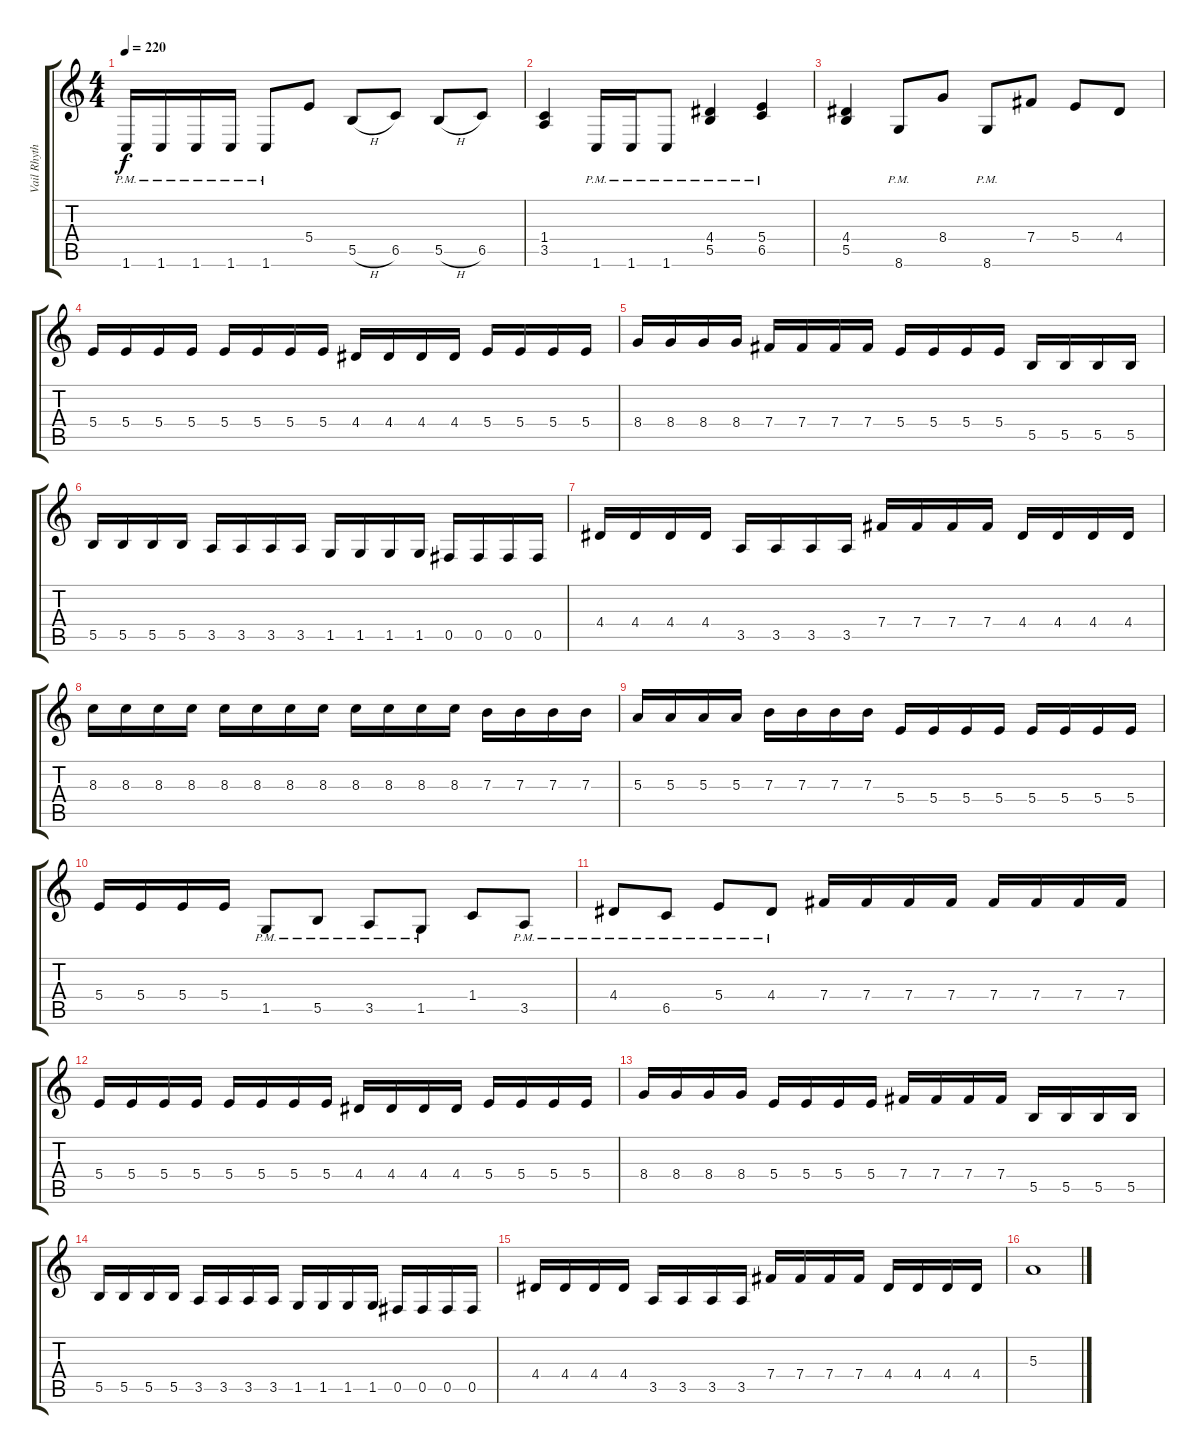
\track ("Vail Rhythm" "Vail Rhyth") {instrument overdrivenguitar}
\staff {score tabs}
\tuning (Db4 Ab3 E3 B2 Gb2 B1) {hide}
\ts (4 4)
\tempo 220
\clef g2
\ks c
1.6{pm}.16{dy f} 1.6{pm}.16 1.6{pm}.16 1.6{pm}.16 1.6{pm}.8 5.4.8 5.5{h}.8 6.5.8 5.5{h}.8 6.5.8 |
(1.4 3.5).4 1.6{pm}.16 1.6{pm}.16 1.6{pm}.8 (4.4{pm} 5.5{pm}).4 (5.4{pm} 6.5{pm}).4 |
(4.4 5.5).4 8.6{pm}.8 8.4.8 8.6{pm}.8 7.4.8 5.4.8 4.4.8 |
5.4.16 5.4.16 5.4.16 5.4.16 5.4.16 5.4.16 5.4.16 5.4.16 4.4.16 4.4.16 4.4.16 4.4.16 5.4.16 5.4.16 5.4.16 5.4.16 |
8.4.16 8.4.16 8.4.16 8.4.16 7.4.16 7.4.16 7.4.16 7.4.16 5.4.16 5.4.16 5.4.16 5.4.16 5.5.16 5.5.16 5.5.16 5.5.16 |
5.5.16 5.5.16 5.5.16 5.5.16 3.5.16 3.5.16 3.5.16 3.5.16 1.5.16 1.5.16 1.5.16 1.5.16 0.5.16 0.5.16 0.5.16 0.5.16 |
4.4.16 4.4.16 4.4.16 4.4.16 3.5.16 3.5.16 3.5.16 3.5.16 7.4.16 7.4.16 7.4.16 7.4.16 4.4.16 4.4.16 4.4.16 4.4.16 |
8.3.16 8.3.16 8.3.16 8.3.16 8.3.16 8.3.16 8.3.16 8.3.16 8.3.16 8.3.16 8.3.16 8.3.16 7.3.16 7.3.16 7.3.16 7.3.16 |
5.3.16 5.3.16 5.3.16 5.3.16 7.3.16 7.3.16 7.3.16 7.3.16 5.4.16 5.4.16 5.4.16 5.4.16 5.4.16 5.4.16 5.4.16 5.4.16 |
5.4.16 5.4.16 5.4.16 5.4.16 1.5{pm}.8 5.5{pm}.8 3.5{pm}.8 1.5{pm}.8 1.4.8 3.5{pm}.8 |
4.4{pm}.8 6.5{pm}.8 5.4{pm}.8 4.4{pm}.8 7.4.16 7.4.16 7.4.16 7.4.16 7.4.16 7.4.16 7.4.16 7.4.16 |
5.4.16 5.4.16 5.4.16 5.4.16 5.4.16 5.4.16 5.4.16 5.4.16 4.4.16 4.4.16 4.4.16 4.4.16 5.4.16 5.4.16 5.4.16 5.4.16 |
8.4.16 8.4.16 8.4.16 8.4.16 5.4.16 5.4.16 5.4.16 5.4.16 7.4.16 7.4.16 7.4.16 7.4.16 5.5.16 5.5.16 5.5.16 5.5.16 |
5.5.16 5.5.16 5.5.16 5.5.16 3.5.16 3.5.16 3.5.16 3.5.16 1.5.16 1.5.16 1.5.16 1.5.16 0.5.16 0.5.16 0.5.16 0.5.16 |
4.4.16 4.4.16 4.4.16 4.4.16 3.5.16 3.5.16 3.5.16 3.5.16 7.4.16 7.4.16 7.4.16 7.4.16 4.4.16 4.4.16 4.4.16 4.4.16 |
5.3.1
